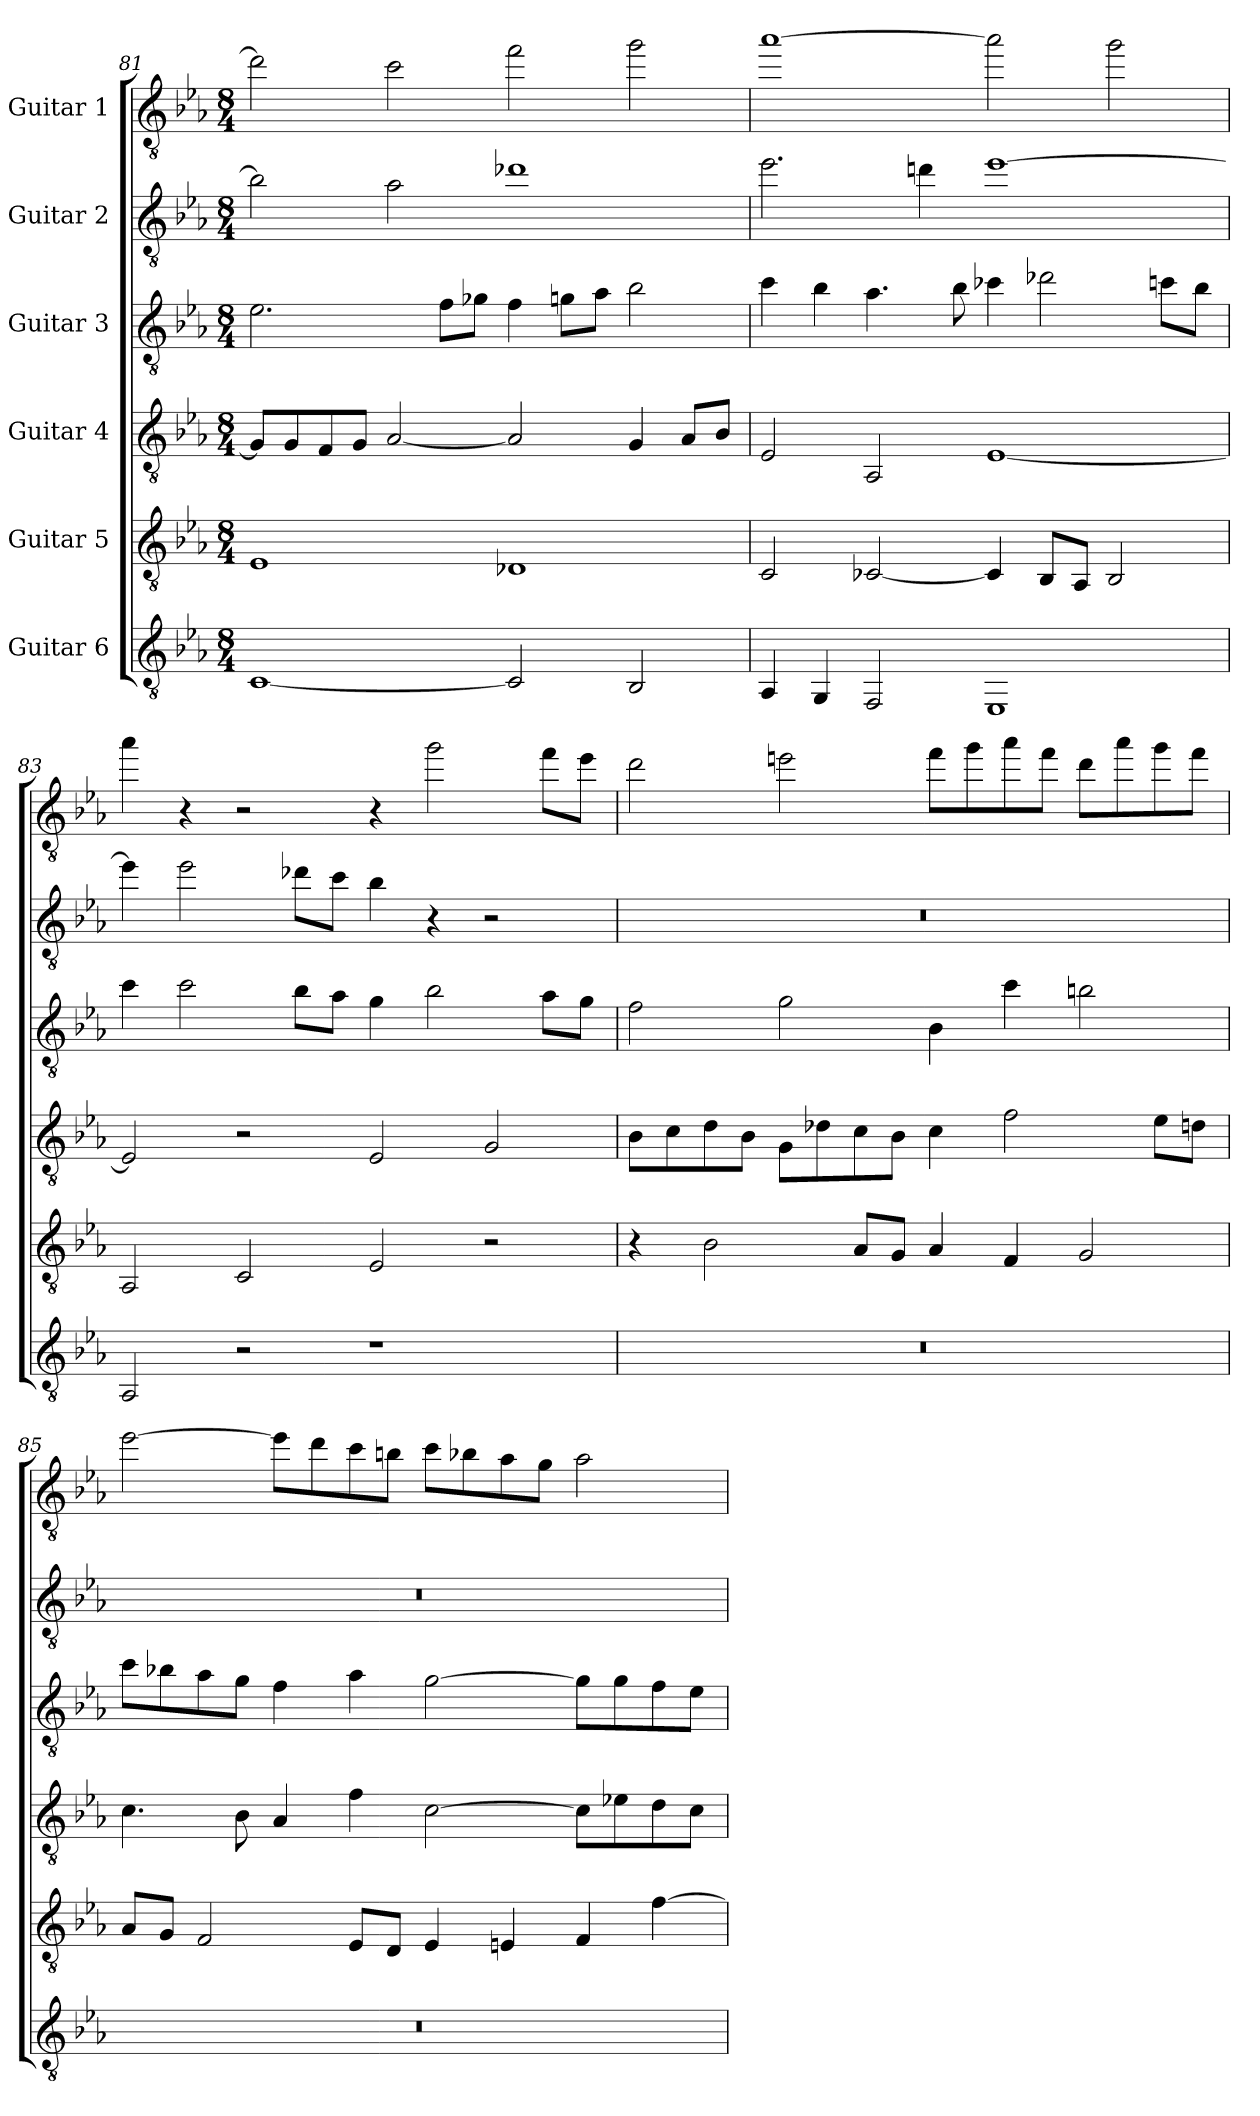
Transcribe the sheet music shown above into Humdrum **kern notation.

**kern	**kern	**kern	**kern	**kern	**kern
*part6	*part5	*part4	*part3	*part2	*part1
*staff6	*staff5	*staff4	*staff3	*staff2	*staff1
*I"Guitar 6	*I"Guitar 5	*I"Guitar 4	*I"Guitar 3	*I"Guitar 2	*I"Guitar 1
*clefGv2	*clefGv2	*clefGv2	*clefGv2	*clefGv2	*clefGv2
*k[b-e-a-]	*k[b-e-a-]	*k[b-e-a-]	*k[b-e-a-]	*k[b-e-a-]	*k[b-e-a-]
*M8/4	*M8/4	*M8/4	*M8/4	*M8/4	*M8/4
=81	=81	=81	=81	=81	=81
[1C	1E-	8G/L]	2.e-\	2b-\]	2dd-\]
.	.	8G/	.	.	.
.	.	8F/	.	.	.
.	.	8G/J	.	.	.
.	.	[2A-/	.	2a-\	2cc\
.	.	.	8f\L	.	.
.	.	.	8g-X\J	.	.
2C/]	1D-X	2A-/]	4f\	1dd-X	2ff\
.	.	.	8gn\L	.	.
.	.	.	8a-\J	.	.
2BB-/	.	4G/	2b-\	.	2gg\
.	.	8A-/L	.	.	.
.	.	8B-/J	.	.	.
=82	=82	=82	=82	=82	=82
4AA-/	2C/	2E-/	4cc\	2.ee-\	[1aa-
4GG/	.	.	4b-\	.	.
2FF/	[2C-X/	2AA-/	4.a-\	.	.
.	.	.	.	4ddn\	.
.	.	.	8b-\	.	.
1EE-	4C-/]	[1E-	4cc-X\	[1ee-	2aa-\]
.	8BB-/L	.	2dd-X\	.	.
.	8AA-/J	.	.	.	.
.	2BB-/	.	.	.	2gg\
.	.	.	8ccn\L	.	.
.	.	.	8b-\J	.	.
!!LO:LB:g=z
=83	=83	=83	=83	=83	=83
2AA-/	2AA-/	2E-/]	4cc\	4ee-\]	4aa-\
.	.	.	2cc\	2ee-\	4r
2r	2C/	2r	.	.	2r
.	.	.	8b-\L	8dd-X\L	.
.	.	.	8a-\J	8cc\J	.
1r	2E-/	2E-/	4g\	4b-\	4r
.	.	.	2b-\	4r	2gg\
.	2r	2G/	.	2r	.
.	.	.	8a-\L	.	8ff\L
.	.	.	8g\J	.	8ee-\J
=84	=84	=84	=84	=84	=84
0r	4r	8B-\L	2f\	0r	2dd\
.	.	8c\	.	.	.
.	2B-\	8d\	.	.	.
.	.	8B-\J	.	.	.
.	.	8G\L	2g\	.	2een\
.	.	8d-X\	.	.	.
.	8A-/L	8c\	.	.	.
.	8G/J	8B-\J	.	.	.
.	4A-/	4c\	4B-\	.	8ff\L
.	.	.	.	.	8gg\
.	4F/	2f\	4cc\	.	8aa-\
.	.	.	.	.	8ff\J
.	2G/	.	2bn\	.	8dd\L
.	.	.	.	.	8aa-\
.	.	8e-\L	.	.	8gg\
.	.	8dn\J	.	.	8ff\J
=85	=85	=85	=85	=85	=85
0r	8A-/L	4.c\	8cc\L	0r	[2ee-\
.	8G/J	.	8b-X\	.	.
.	2F/	.	8a-\	.	.
.	.	8B-\	8g\J	.	.
.	.	4A-/	4f\	.	8ee-\L]
.	.	.	.	.	8dd\
.	8E-/L	4f\	4a-\	.	8cc\
.	8D/J	.	.	.	8bn\J
.	4E-/	[2c\	[2g\	.	8cc\L
.	.	.	.	.	8b-X\
.	4En/	.	.	.	8a-\
.	.	.	.	.	8g\J
.	4F/	8c\L]	8g\L]	.	2a-\
.	.	8e-X\	8g\	.	.
.	[4f\	8d\	8f\	.	.
.	.	8c\J	8e-\J	.	.
=	=	=	=	=	=
*-	*-	*-	*-	*-	*-
